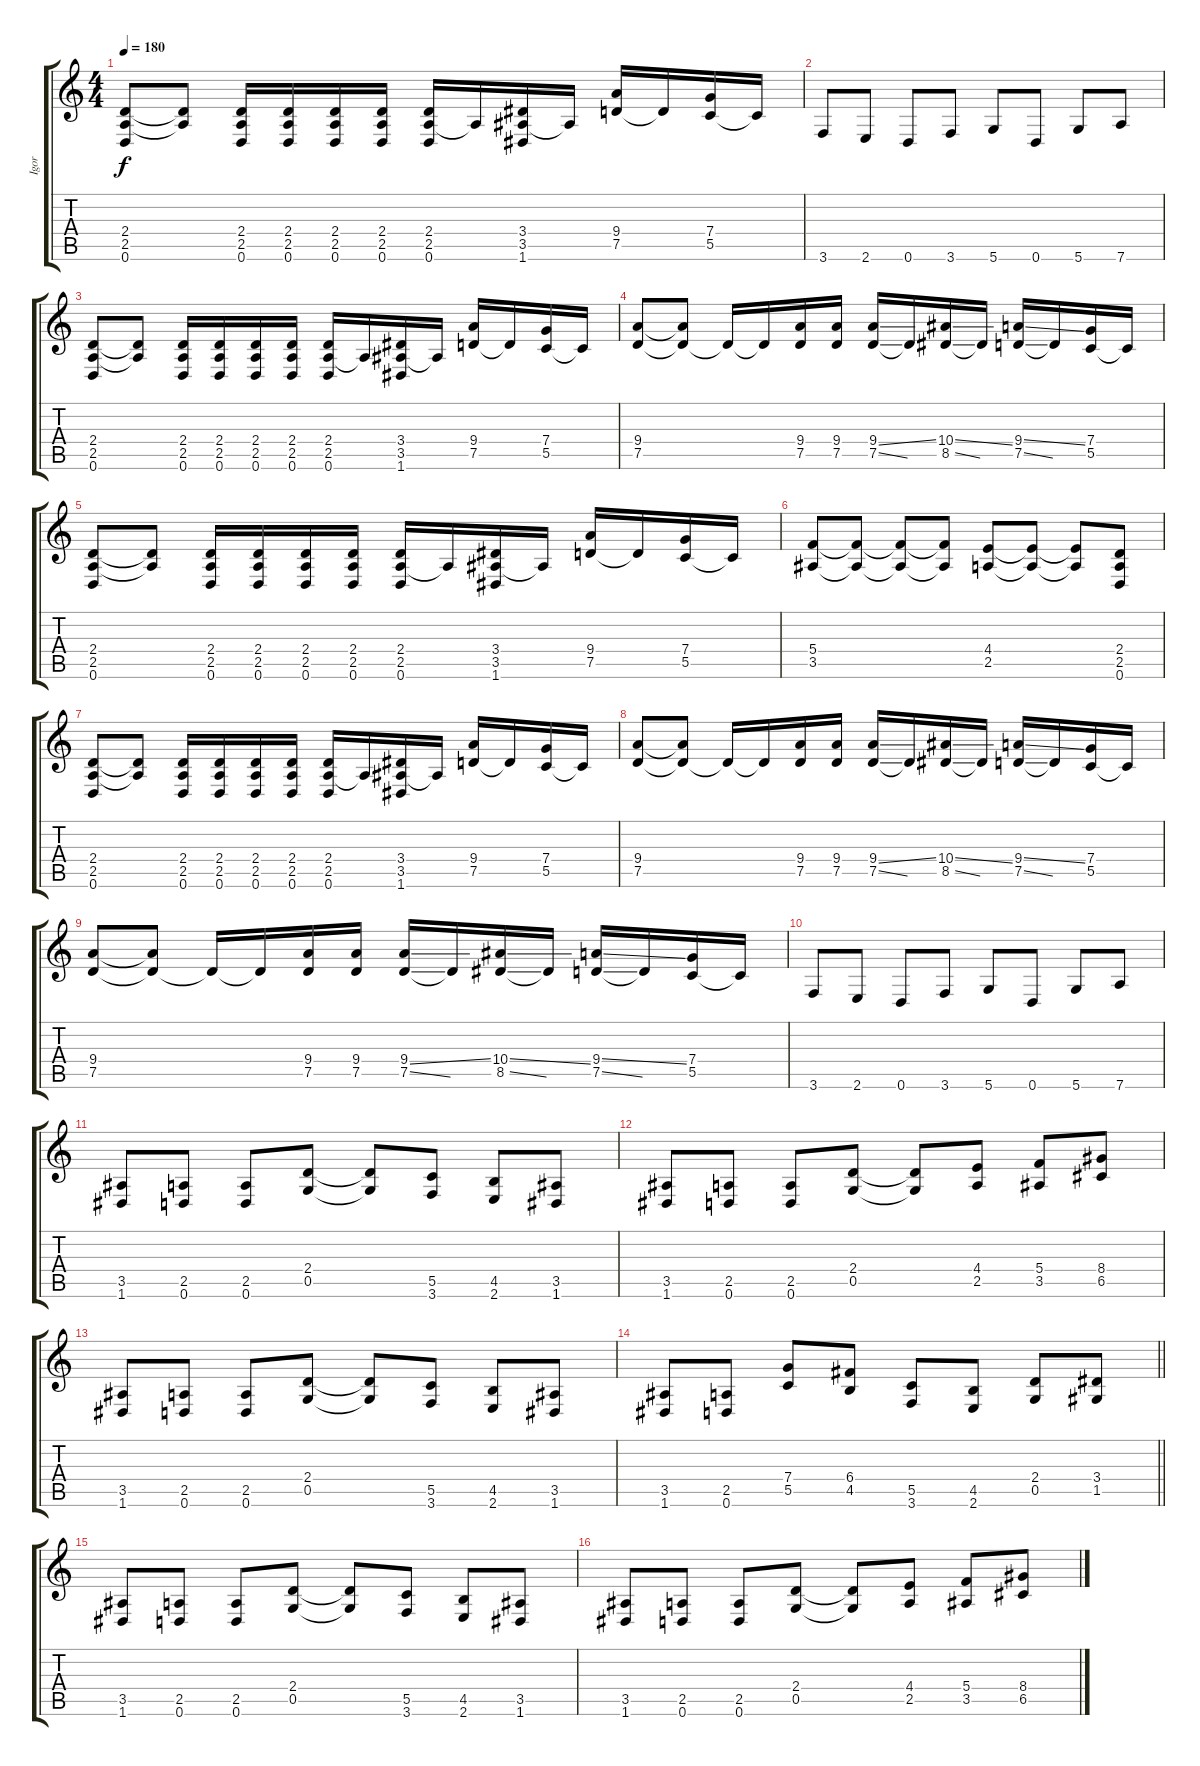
\track ("Igor" "Igor") {instrument overdrivenguitar}
\staff {score tabs}
\tuning (D4 A3 F3 C3 G2 D2) {hide}
\ts (4 4)
\tempo 180
\clef g2
\ks c
(2.4 2.5 0.6).8{dy f} (2.4{t} 2.5{t}).8 (2.4 2.5 0.6).16 (2.4 2.5 0.6).16 (2.4 2.5 0.6).16 (2.4 2.5 0.6).16 (2.4 2.5 0.6).16 2.5{t}.16 (3.4 3.5 1.6).16 3.5{t}.16 (9.4 7.5).16 7.5{t}.16 (7.4 5.5).16 5.5{t}.16 |
3.6.8 2.6.8 0.6.8 3.6.8 5.6.8 0.6.8 5.6.8 7.6.8 |
(2.4 2.5 0.6).8 (2.4{t} 2.5{t}).8 (2.4 2.5 0.6).16 (2.4 2.5 0.6).16 (2.4 2.5 0.6).16 (2.4 2.5 0.6).16 (2.4 2.5 0.6).16 2.5{t}.16 (3.4 3.5 1.6).16 3.5{t}.16 (9.4 7.5).16 7.5{t}.16 (7.4 5.5).16 5.5{t}.16 |
(9.4 7.5).8 (9.4{t} 7.5{t}).8 7.5{t}.16 7.5{t}.16 (9.4 7.5).16 (9.4 7.5).16 (9.4{ss} 7.5{ss}).16 7.5{t}.16 (10.4{ss} 8.5{ss}).16 8.5{t}.16 (9.4{ss} 7.5{ss}).16 7.5{t}.16 (7.4 5.5).16 5.5{t}.16 |
(2.4 2.5 0.6).8 (2.4{t} 2.5{t}).8 (2.4 2.5 0.6).16 (2.4 2.5 0.6).16 (2.4 2.5 0.6).16 (2.4 2.5 0.6).16 (2.4 2.5 0.6).16 2.5{t}.16 (3.4 3.5 1.6).16 3.5{t}.16 (9.4 7.5).16 7.5{t}.16 (7.4 5.5).16 5.5{t}.16 |
(5.4 3.5).8 (5.4{t} 3.5{t}).8 (5.4{t} 3.5{t}).8 (5.4{t} 3.5{t}).8 (4.4 2.5).8 (4.4{t} 2.5{t}).8 (4.4{t} 2.5{t}).8 (2.4 2.5 0.6).8 |
(2.4 2.5 0.6).8 (2.4{t} 2.5{t}).8 (2.4 2.5 0.6).16 (2.4 2.5 0.6).16 (2.4 2.5 0.6).16 (2.4 2.5 0.6).16 (2.4 2.5 0.6).16 2.5{t}.16 (3.4 3.5 1.6).16 3.5{t}.16 (9.4 7.5).16 7.5{t}.16 (7.4 5.5).16 5.5{t}.16 |
(9.4 7.5).8 (9.4{t} 7.5{t}).8 7.5{t}.16 7.5{t}.16 (9.4 7.5).16 (9.4 7.5).16 (9.4{ss} 7.5{ss}).16 7.5{t}.16 (10.4{ss} 8.5{ss}).16 8.5{t}.16 (9.4{ss} 7.5{ss}).16 7.5{t}.16 (7.4 5.5).16 5.5{t}.16 |
(9.4 7.5).8 (9.4{t} 7.5{t}).8 7.5{t}.16 7.5{t}.16 (9.4 7.5).16 (9.4 7.5).16 (9.4{ss} 7.5{ss}).16 7.5{t}.16 (10.4{ss} 8.5{ss}).16 8.5{t}.16 (9.4{ss} 7.5{ss}).16 7.5{t}.16 (7.4 5.5).16 5.5{t}.16 |
3.6.8 2.6.8 0.6.8 3.6.8 5.6.8 0.6.8 5.6.8 7.6.8 |
(3.5 1.6).8 (2.5 0.6).8 (2.5 0.6).8 (2.4 0.5).8 (2.4{t} 0.5{t}).8 (5.5 3.6).8 (4.5 2.6).8 (3.5 1.6).8 |
(3.5 1.6).8 (2.5 0.6).8 (2.5 0.6).8 (2.4 0.5).8 (2.4{t} 0.5{t}).8 (4.4 2.5).8 (5.4 3.5).8 (8.4 6.5).8 |
(3.5 1.6).8 (2.5 0.6).8 (2.5 0.6).8 (2.4 0.5).8 (2.4{t} 0.5{t}).8 (5.5 3.6).8 (4.5 2.6).8 (3.5 1.6).8 |
\barLineRight lightlight
(3.5 1.6).8 (2.5 0.6).8 (7.4 5.5).8 (6.4 4.5).8 (5.5 3.6).8 (4.5 2.6).8 (2.4 0.5).8 (3.4 1.5).8 |
(3.5 1.6).8 (2.5 0.6).8 (2.5 0.6).8 (2.4 0.5).8 (2.4{t} 0.5{t}).8 (5.5 3.6).8 (4.5 2.6).8 (3.5 1.6).8 |
(3.5 1.6).8 (2.5 0.6).8 (2.5 0.6).8 (2.4 0.5).8 (2.4{t} 0.5{t}).8 (4.4 2.5).8 (5.4 3.5).8 (8.4 6.5).8
